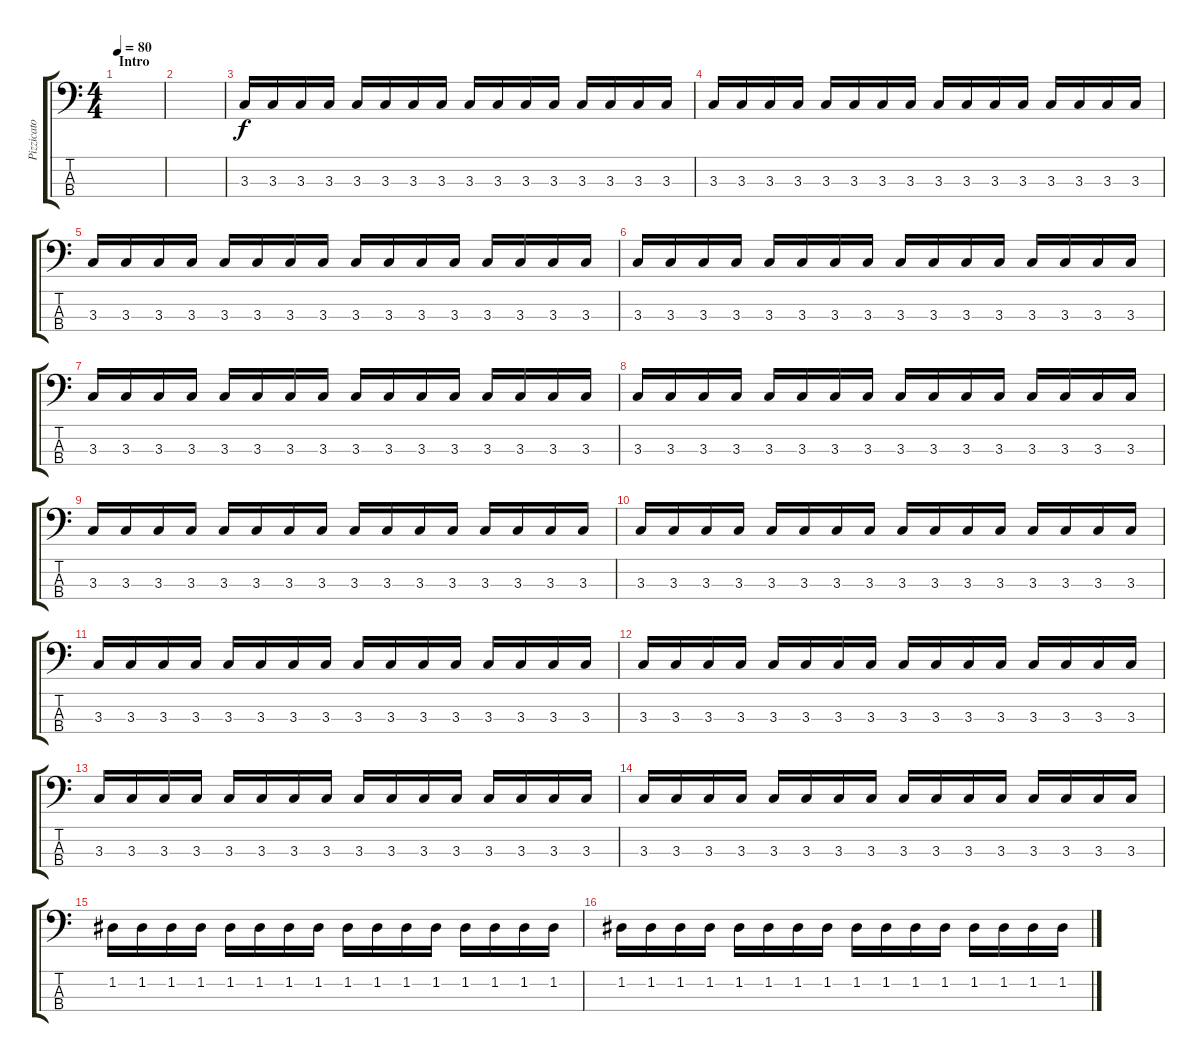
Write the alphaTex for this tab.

\track ("Pizzicato" "Pizzicato") {instrument electricbasspick}
\staff {score tabs}
\tuning (G2 D2 A1 D1) {hide}
\ts (4 4)
\section ("" "Intro")
\tempo 80
\clef f4
\ks c
|
|
3.3.16 3.3.16 3.3.16 3.3.16 3.3.16 3.3.16 3.3.16 3.3.16 3.3.16 3.3.16 3.3.16 3.3.16 3.3.16 3.3.16 3.3.16 3.3.16 |
3.3.16 3.3.16 3.3.16 3.3.16 3.3.16 3.3.16 3.3.16 3.3.16 3.3.16 3.3.16 3.3.16 3.3.16 3.3.16 3.3.16 3.3.16 3.3.16 |
3.3.16 3.3.16 3.3.16 3.3.16 3.3.16 3.3.16 3.3.16 3.3.16 3.3.16 3.3.16 3.3.16 3.3.16 3.3.16 3.3.16 3.3.16 3.3.16 |
3.3.16 3.3.16 3.3.16 3.3.16 3.3.16 3.3.16 3.3.16 3.3.16 3.3.16 3.3.16 3.3.16 3.3.16 3.3.16 3.3.16 3.3.16 3.3.16 |
3.3.16 3.3.16 3.3.16 3.3.16 3.3.16 3.3.16 3.3.16 3.3.16 3.3.16 3.3.16 3.3.16 3.3.16 3.3.16 3.3.16 3.3.16 3.3.16 |
3.3.16 3.3.16 3.3.16 3.3.16 3.3.16 3.3.16 3.3.16 3.3.16 3.3.16 3.3.16 3.3.16 3.3.16 3.3.16 3.3.16 3.3.16 3.3.16 |
3.3.16 3.3.16 3.3.16 3.3.16 3.3.16 3.3.16 3.3.16 3.3.16 3.3.16 3.3.16 3.3.16 3.3.16 3.3.16 3.3.16 3.3.16 3.3.16 |
3.3.16 3.3.16 3.3.16 3.3.16 3.3.16 3.3.16 3.3.16 3.3.16 3.3.16 3.3.16 3.3.16 3.3.16 3.3.16 3.3.16 3.3.16 3.3.16 |
3.3.16 3.3.16 3.3.16 3.3.16 3.3.16 3.3.16 3.3.16 3.3.16 3.3.16 3.3.16 3.3.16 3.3.16 3.3.16 3.3.16 3.3.16 3.3.16 |
3.3.16 3.3.16 3.3.16 3.3.16 3.3.16 3.3.16 3.3.16 3.3.16 3.3.16 3.3.16 3.3.16 3.3.16 3.3.16 3.3.16 3.3.16 3.3.16 |
3.3.16 3.3.16 3.3.16 3.3.16 3.3.16 3.3.16 3.3.16 3.3.16 3.3.16 3.3.16 3.3.16 3.3.16 3.3.16 3.3.16 3.3.16 3.3.16 |
3.3.16 3.3.16 3.3.16 3.3.16 3.3.16 3.3.16 3.3.16 3.3.16 3.3.16 3.3.16 3.3.16 3.3.16 3.3.16 3.3.16 3.3.16 3.3.16 |
1.2.16 1.2.16 1.2.16 1.2.16 1.2.16 1.2.16 1.2.16 1.2.16 1.2.16 1.2.16 1.2.16 1.2.16 1.2.16 1.2.16 1.2.16 1.2.16 |
1.2.16 1.2.16 1.2.16 1.2.16 1.2.16 1.2.16 1.2.16 1.2.16 1.2.16 1.2.16 1.2.16 1.2.16 1.2.16 1.2.16 1.2.16 1.2.16
